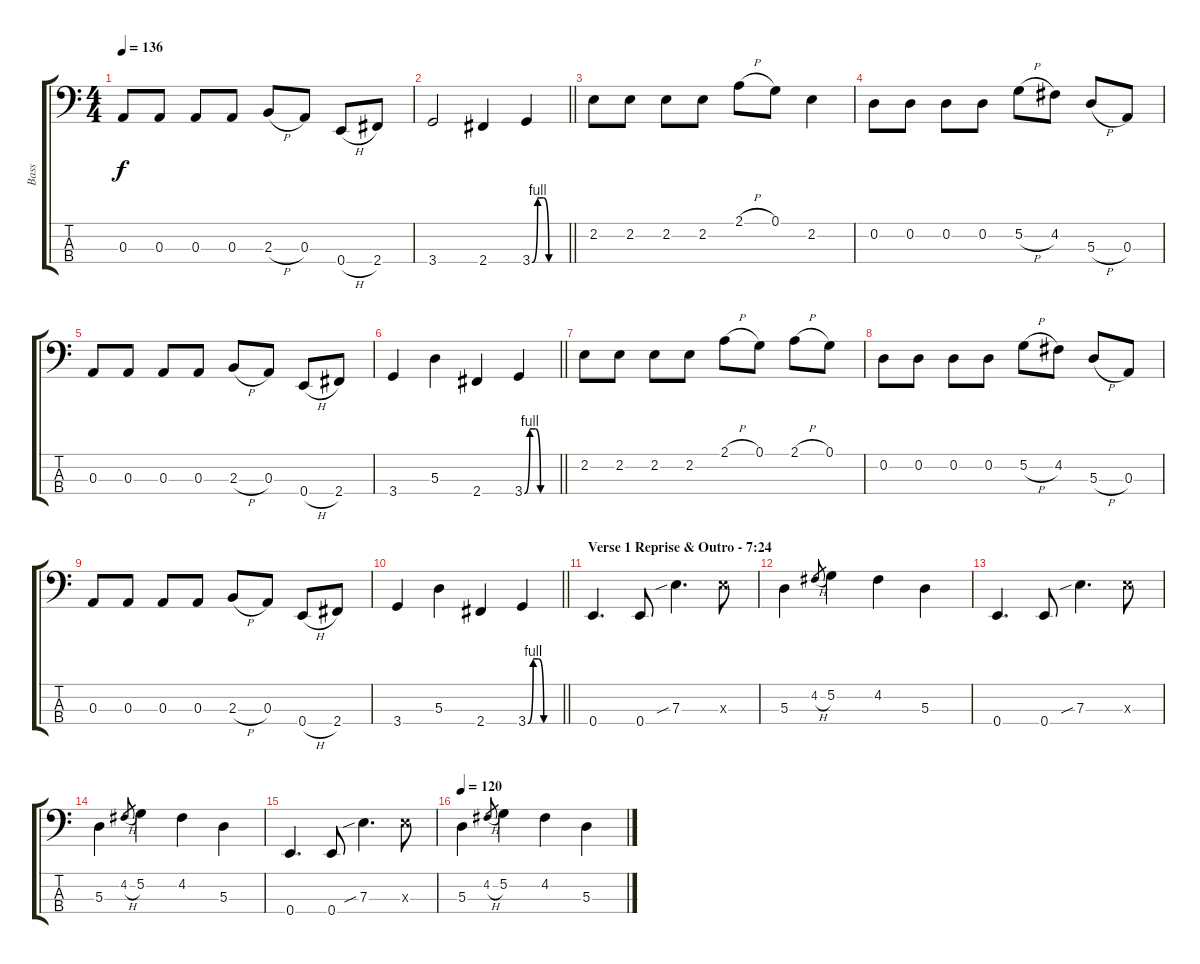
\track ("Bass" "Bass") {instrument electricbassfinger}
\staff {score tabs}
\tuning (G2 D2 A1 E1) {hide}
\ts (4 4)
\tempo 136
\clef f4
\ks c
0.3.8{dy f} 0.3.8 0.3.8 0.3.8 2.3{h}.8 0.3.8 0.4{h}.8 2.4.8 |
\barLineRight lightlight
3.4.2 2.4.4 3.4{be (custom 0 0 10 4 20 4 30 0 60 0)}.4 |
2.2.8 2.2.8 2.2.8 2.2.8 2.1{h}.8 0.1.8 2.2.4 |
0.2.8 0.2.8 0.2.8 0.2.8 5.2{h}.8 4.2.8 5.3{h}.8 0.3.8 |
0.3.8 0.3.8 0.3.8 0.3.8 2.3{h}.8 0.3.8 0.4{h}.8 2.4.8 |
\barLineRight lightlight
3.4.4 5.3.4 2.4.4 3.4{be (custom 0 0 10 4 20 4 30 0 60 0)}.4 |
2.2.8 2.2.8 2.2.8 2.2.8 2.1{h}.8 0.1.8 2.1{h}.8 0.1.8 |
0.2.8 0.2.8 0.2.8 0.2.8 5.2{h}.8 4.2.8 5.3{h}.8 0.3.8 |
0.3.8 0.3.8 0.3.8 0.3.8 2.3{h}.8 0.3.8 0.4{h}.8 2.4.8 |
\barLineRight lightlight
3.4.4 5.3.4 2.4.4 3.4{be (custom 0 0 10 4 20 4 30 0 60 0)}.4 |
\section ("" "Verse 1 Reprise & Outro - 7:24")
0.4.4{d} 0.4.8 7.3{sib}.4{d} 7.3{x}.8 |
5.3.4 4.2{h}.8{gr} 5.2.4 4.2.4 5.3.4 |
0.4.4{d} 0.4.8 7.3{sib}.4{d} 7.3{x}.8 |
5.3.4 4.2{h}.8{gr} 5.2.4 4.2.4 5.3.4 |
0.4.4{d} 0.4.8 7.3{sib}.4{d} 7.3{x}.8 |
\tempo 120
5.3.4 4.2{h}.8{gr} 5.2.4 4.2.4 5.3.4
